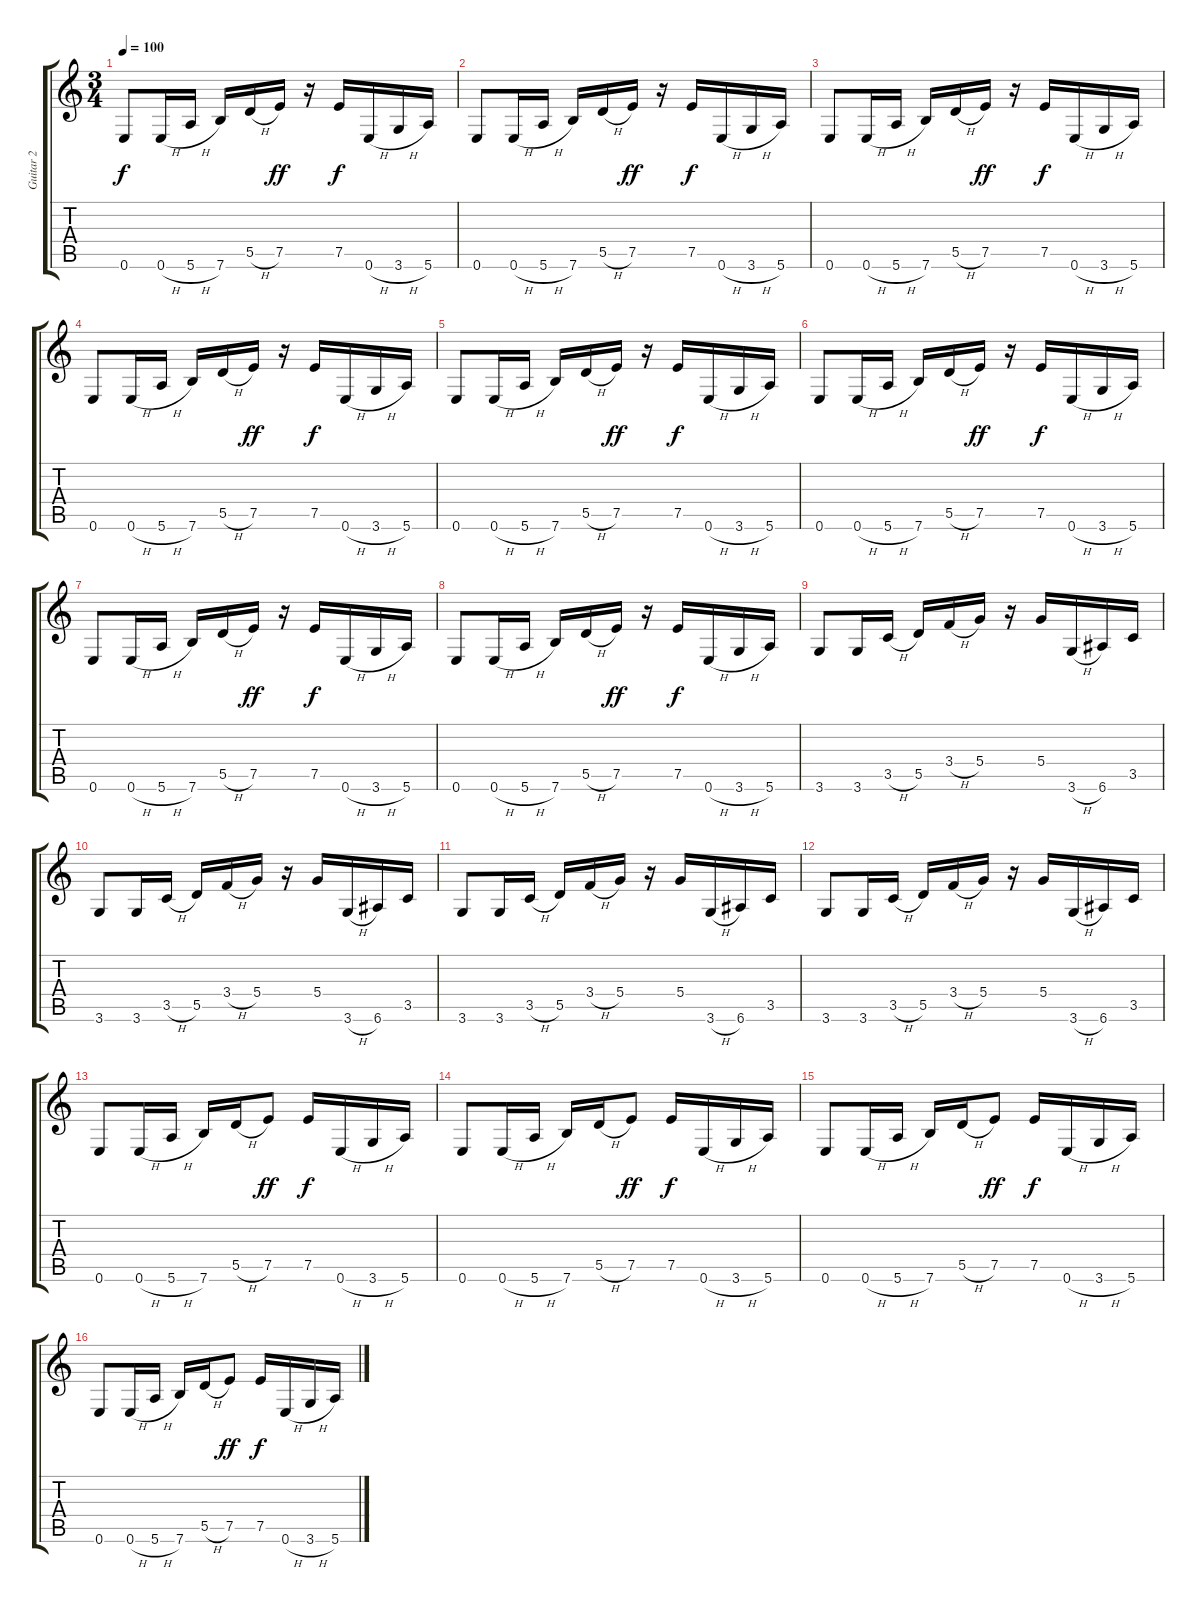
\track ("Guitar 2" "Guitar 2") {instrument distortionguitar}
\staff {score tabs}
\tuning (E4 B3 G3 D3 A2 E2) {hide}
\ts (3 4)
\tempo 100
\clef g2
\ks c
0.6.8{dy f} 0.6{h}.16 5.6{h}.16 7.6.16 5.5{h}.16 7.5.16{dy ff} r.16 7.5.16{dy f} 0.6{h}.16 3.6{h}.16 5.6.16 |
0.6.8 0.6{h}.16 5.6{h}.16 7.6.16 5.5{h}.16 7.5.16{dy ff} r.16 7.5.16{dy f} 0.6{h}.16 3.6{h}.16 5.6.16 |
0.6.8 0.6{h}.16 5.6{h}.16 7.6.16 5.5{h}.16 7.5.16{dy ff} r.16 7.5.16{dy f} 0.6{h}.16 3.6{h}.16 5.6.16 |
0.6.8 0.6{h}.16 5.6{h}.16 7.6.16 5.5{h}.16 7.5.16{dy ff} r.16 7.5.16{dy f} 0.6{h}.16 3.6{h}.16 5.6.16 |
0.6.8 0.6{h}.16 5.6{h}.16 7.6.16 5.5{h}.16 7.5.16{dy ff} r.16 7.5.16{dy f} 0.6{h}.16 3.6{h}.16 5.6.16 |
0.6.8 0.6{h}.16 5.6{h}.16 7.6.16 5.5{h}.16 7.5.16{dy ff} r.16 7.5.16{dy f} 0.6{h}.16 3.6{h}.16 5.6.16 |
0.6.8 0.6{h}.16 5.6{h}.16 7.6.16 5.5{h}.16 7.5.16{dy ff} r.16 7.5.16{dy f} 0.6{h}.16 3.6{h}.16 5.6.16 |
0.6.8 0.6{h}.16 5.6{h}.16 7.6.16 5.5{h}.16 7.5.16{dy ff} r.16 7.5.16{dy f} 0.6{h}.16 3.6{h}.16 5.6.16 |
3.6.8 3.6.16 3.5{h}.16 5.5.16 3.4{h}.16 5.4.16 r.16 5.4.16 3.6{h}.16 6.6.16 3.5.16 |
3.6.8 3.6.16 3.5{h}.16 5.5.16 3.4{h}.16 5.4.16 r.16 5.4.16 3.6{h}.16 6.6.16 3.5.16 |
3.6.8 3.6.16 3.5{h}.16 5.5.16 3.4{h}.16 5.4.16 r.16 5.4.16 3.6{h}.16 6.6.16 3.5.16 |
3.6.8 3.6.16 3.5{h}.16 5.5.16 3.4{h}.16 5.4.16 r.16 5.4.16 3.6{h}.16 6.6.16 3.5.16 |
0.6.8 0.6{h}.16 5.6{h}.16 7.6.16 5.5{h}.16 7.5.8{dy ff} 7.5.16{dy f} 0.6{h}.16 3.6{h}.16 5.6.16 |
0.6.8 0.6{h}.16 5.6{h}.16 7.6.16 5.5{h}.16 7.5.8{dy ff} 7.5.16{dy f} 0.6{h}.16 3.6{h}.16 5.6.16 |
0.6.8 0.6{h}.16 5.6{h}.16 7.6.16 5.5{h}.16 7.5.8{dy ff} 7.5.16{dy f} 0.6{h}.16 3.6{h}.16 5.6.16 |
0.6.8 0.6{h}.16 5.6{h}.16 7.6.16 5.5{h}.16 7.5.8{dy ff} 7.5.16{dy f} 0.6{h}.16 3.6{h}.16 5.6.16
